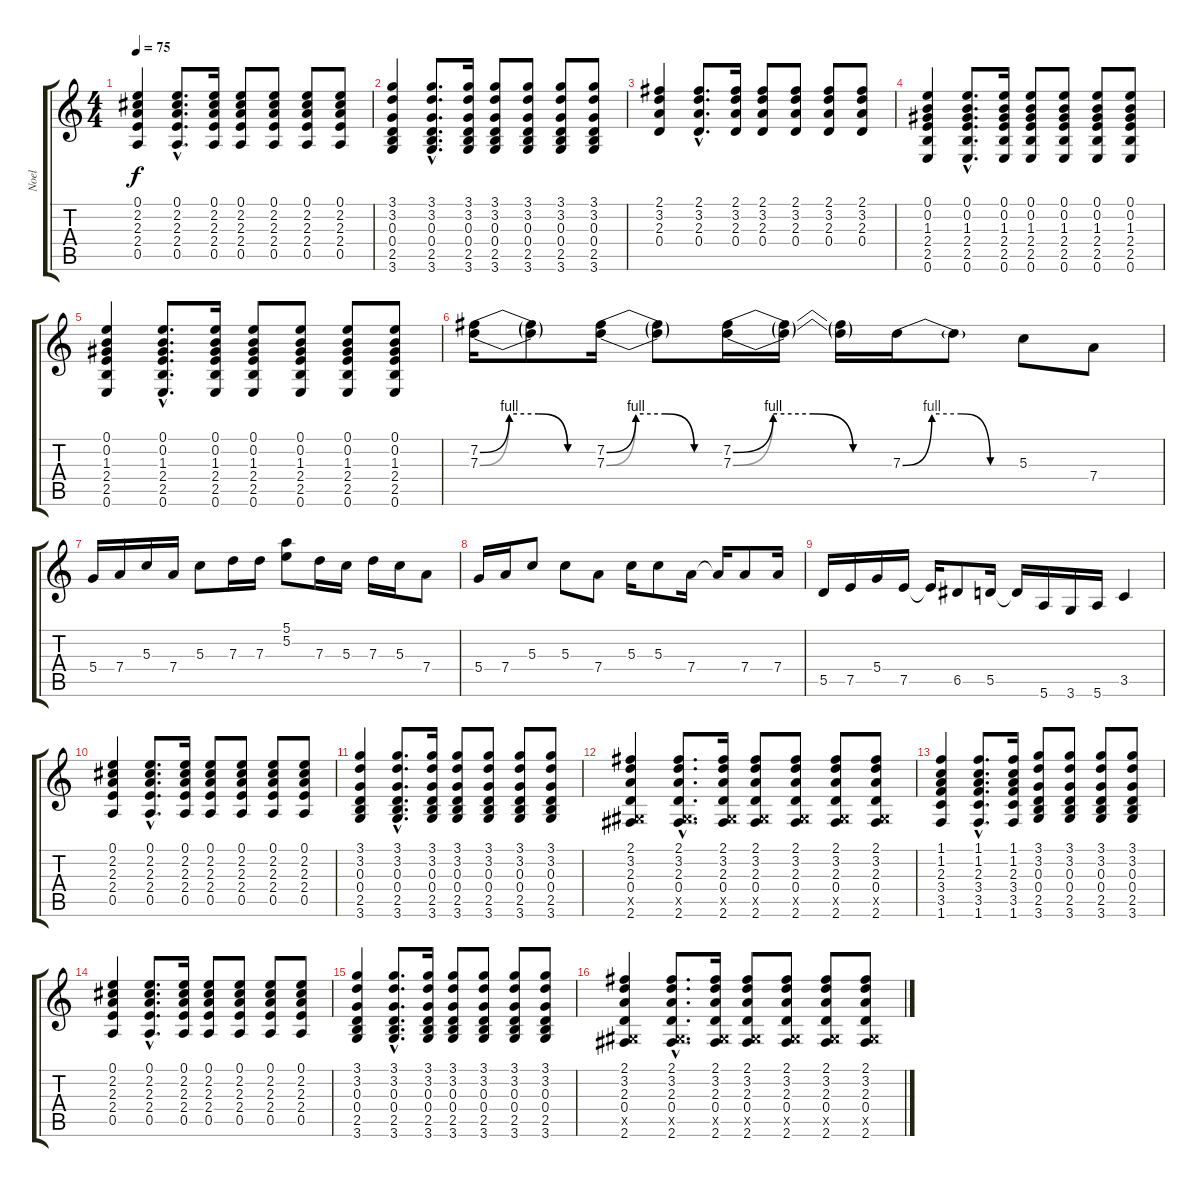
\track ("Noel" "Noel") {instrument overdrivenguitar}
\staff {score tabs}
\tuning (E4 B3 G3 D3 A2 E2) {hide}
\ts (4 4)
\tempo 75
\clef g2
\ks c
(0.1 2.2 2.3 2.4 0.5).4{dy f} (0.1{hac} 2.2{hac} 2.3{hac} 2.4{hac} 0.5{hac}).8{d} (0.1 2.2 2.3 2.4 0.5).16 (0.1 2.2 2.3 2.4 0.5).8 (0.1 2.2 2.3 2.4 0.5).8 (0.1 2.2 2.3 2.4 0.5).8 (0.1 2.2 2.3 2.4 0.5).8 |
(3.1 3.2 0.3 0.4 2.5 3.6).4 (3.1{hac} 3.2{hac} 0.3{hac} 0.4{hac} 2.5{hac} 3.6{hac}).8{d} (3.1 3.2 0.3 0.4 2.5 3.6).16 (3.1 3.2 0.3 0.4 2.5 3.6).8 (3.1 3.2 0.3 0.4 2.5 3.6).8 (3.1 3.2 0.3 0.4 2.5 3.6).8 (3.1 3.2 0.3 0.4 2.5 3.6).8 |
(2.1 3.2 2.3 0.4).4 (2.1{hac} 3.2{hac} 2.3{hac} 0.4{hac}).8{d} (2.1 3.2 2.3 0.4).16 (2.1 3.2 2.3 0.4).8 (2.1 3.2 2.3 0.4).8 (2.1 3.2 2.3 0.4).8 (2.1 3.2 2.3 0.4).8 |
(0.1 0.2 1.3 2.4 2.5 0.6).4 (0.1{hac} 0.2{hac} 1.3{hac} 2.4{hac} 2.5{hac} 0.6{hac}).8{d} (0.1 0.2 1.3 2.4 2.5 0.6).16 (0.1 0.2 1.3 2.4 2.5 0.6).8 (0.1 0.2 1.3 2.4 2.5 0.6).8 (0.1 0.2 1.3 2.4 2.5 0.6).8 (0.1 0.2 1.3 2.4 2.5 0.6).8 |
(0.1 0.2 1.3 2.4 2.5 0.6).4 (0.1{hac} 0.2{hac} 1.3{hac} 2.4{hac} 2.5{hac} 0.6{hac}).8{d} (0.1 0.2 1.3 2.4 2.5 0.6).16 (0.1 0.2 1.3 2.4 2.5 0.6).8 (0.1 0.2 1.3 2.4 2.5 0.6).8 (0.1 0.2 1.3 2.4 2.5 0.6).8 (0.1 0.2 1.3 2.4 2.5 0.6).8 |
(7.2{be (custom 0 0 15 4 30 4 45 0 60 0)} 7.3{be (custom 0 0 15 4 30 4 45 0 60 0)}).16{volume 9} (7.2{t} 7.3{t}).8 (7.2{be (custom 0 0 15 4 30 4 45 0 60 0)} 7.3{be (custom 0 0 15 4 30 4 45 0 60 0)}).16 (7.2{t} 7.3{t}).8 (7.2{be (custom 0 0 15 4 30 4 45 0 60 0)} 7.3{be (custom 0 0 15 4 30 4 45 0 60 0)}).16 (7.2{t} 7.3{t}).16 (7.2{t} 7.3{t}).16 7.3{be (custom 0 0 15 4 30 4 45 0 60 0)}.16 7.3{t}.8 5.3.8 7.4.8 |
5.4.16 7.4.16 5.3.16 7.4.16 5.3.8 7.3.16 7.3.16 (5.1 5.2).8 7.3.16 5.3.16 7.3.16 5.3.16 7.4.8 |
5.4.16 7.4.16 5.3.8 5.3.8 7.4.8 5.3.16 5.3.8 7.4.16 7.4{t}.16 7.4.8 7.4.16 |
5.5.16 7.5.16 5.4.16 7.5.16 7.5{t}.16 6.5.8 5.5.16 5.5{t}.16 5.6.16 3.6.16 5.6.16 3.5.4 |
(0.1 2.2 2.3 2.4 0.5).4 (0.1{hac} 2.2{hac} 2.3{hac} 2.4{hac} 0.5{hac}).8{d} (0.1 2.2 2.3 2.4 0.5).16 (0.1 2.2 2.3 2.4 0.5).8 (0.1 2.2 2.3 2.4 0.5).8 (0.1 2.2 2.3 2.4 0.5).8 (0.1 2.2 2.3 2.4 0.5).8 |
(3.1 3.2 0.3 0.4 2.5 3.6).4 (3.1{hac} 3.2{hac} 0.3{hac} 0.4{hac} 2.5{hac} 3.6{hac}).8{d} (3.1 3.2 0.3 0.4 2.5 3.6).16 (3.1 3.2 0.3 0.4 2.5 3.6).8 (3.1 3.2 0.3 0.4 2.5 3.6).8 (3.1 3.2 0.3 0.4 2.5 3.6).8 (3.1 3.2 0.3 0.4 2.5 3.6).8 |
(2.1 3.2 2.3 0.4 -1.5{x} 2.6).4 (2.1{hac} 3.2{hac} 2.3{hac} 0.4{hac} -1.5{hac x} 2.6{hac}).8{d} (2.1 3.2 2.3 0.4 -1.5{x} 2.6).16 (2.1 3.2 2.3 0.4 -1.5{x} 2.6).8 (2.1 3.2 2.3 0.4 -1.5{x} 2.6).8 (2.1 3.2 2.3 0.4 -1.5{x} 2.6).8 (2.1 3.2 2.3 0.4 -1.5{x} 2.6).8 |
(1.1 1.2 2.3 3.4 3.5 1.6).4 (1.1{hac} 1.2{hac} 2.3{hac} 3.4{hac} 3.5{hac} 1.6{hac}).8{d} (1.1 1.2 2.3 3.4 3.5 1.6).16 (3.1 3.2 0.3 0.4 2.5 3.6).8 (3.1 3.2 0.3 0.4 2.5 3.6).8 (3.1 3.2 0.3 0.4 2.5 3.6).8 (3.1 3.2 0.3 0.4 2.5 3.6).8 |
(0.1 2.2 2.3 2.4 0.5).4 (0.1{hac} 2.2{hac} 2.3{hac} 2.4{hac} 0.5{hac}).8{d} (0.1 2.2 2.3 2.4 0.5).16 (0.1 2.2 2.3 2.4 0.5).8 (0.1 2.2 2.3 2.4 0.5).8 (0.1 2.2 2.3 2.4 0.5).8 (0.1 2.2 2.3 2.4 0.5).8 |
(3.1 3.2 0.3 0.4 2.5 3.6).4 (3.1{hac} 3.2{hac} 0.3{hac} 0.4{hac} 2.5{hac} 3.6{hac}).8{d} (3.1 3.2 0.3 0.4 2.5 3.6).16 (3.1 3.2 0.3 0.4 2.5 3.6).8 (3.1 3.2 0.3 0.4 2.5 3.6).8 (3.1 3.2 0.3 0.4 2.5 3.6).8 (3.1 3.2 0.3 0.4 2.5 3.6).8 |
(2.1 3.2 2.3 0.4 -1.5{x} 2.6).4 (2.1{hac} 3.2{hac} 2.3{hac} 0.4{hac} -1.5{hac x} 2.6{hac}).8{d} (2.1 3.2 2.3 0.4 -1.5{x} 2.6).16 (2.1 3.2 2.3 0.4 -1.5{x} 2.6).8 (2.1 3.2 2.3 0.4 -1.5{x} 2.6).8 (2.1 3.2 2.3 0.4 -1.5{x} 2.6).8 (2.1 3.2 2.3 0.4 -1.5{x} 2.6).8
